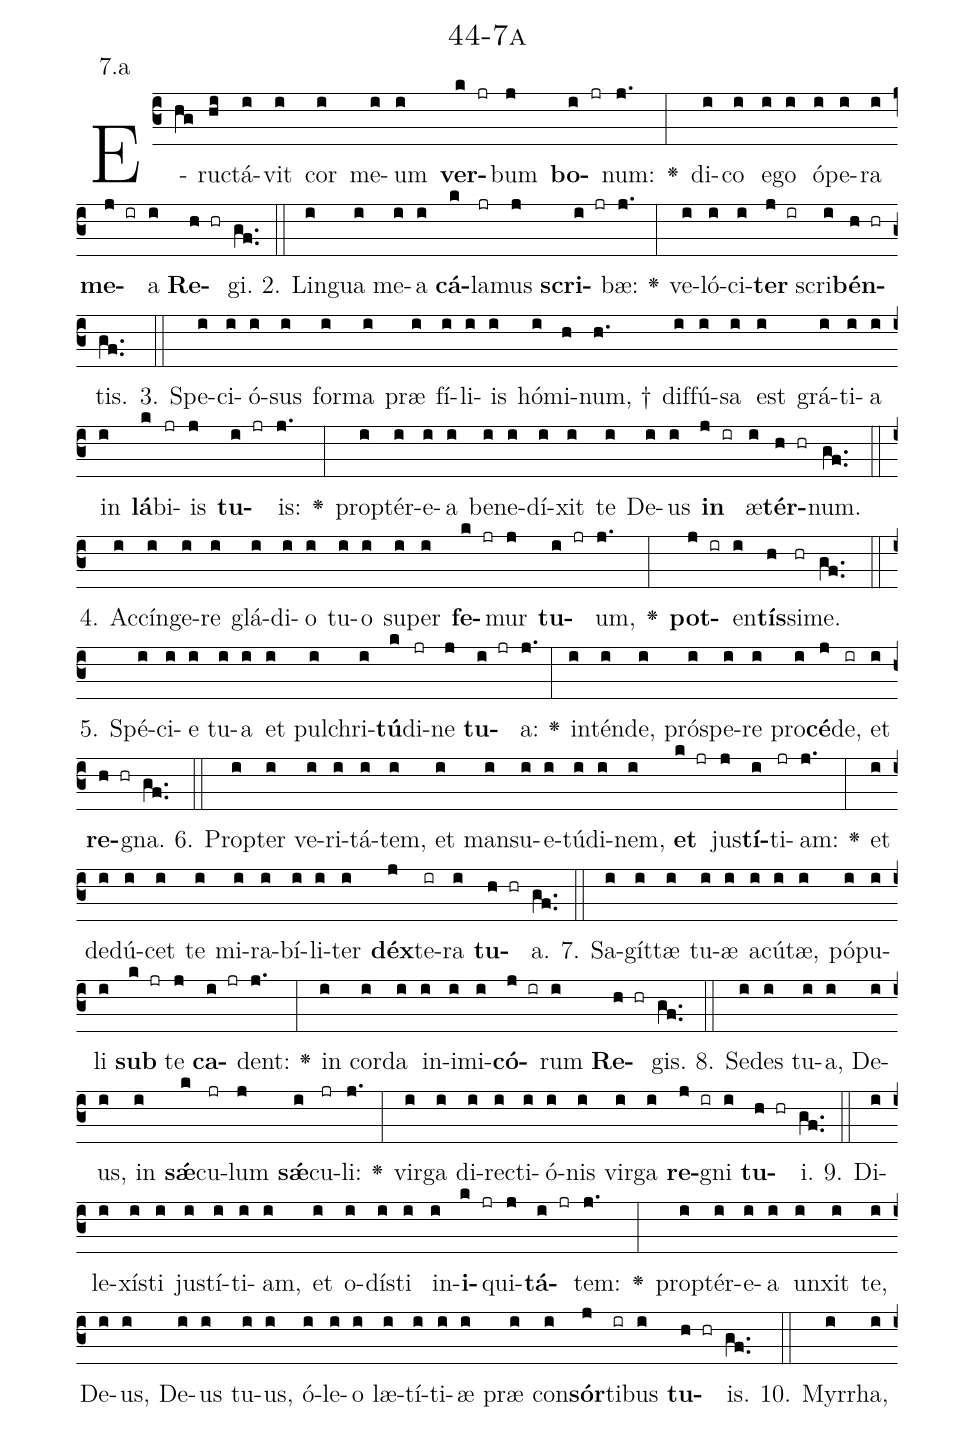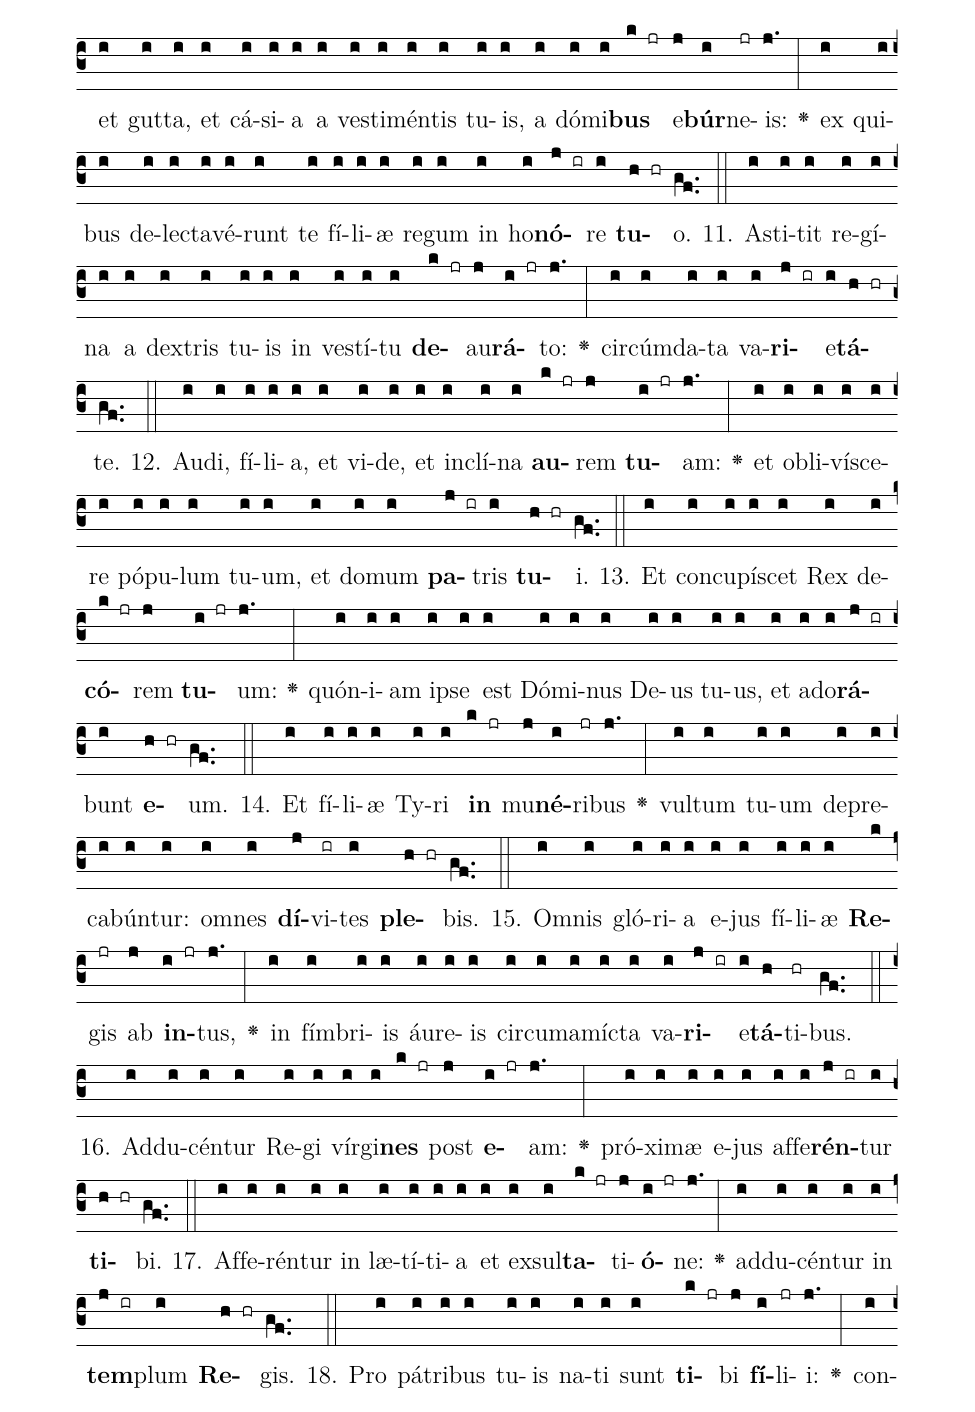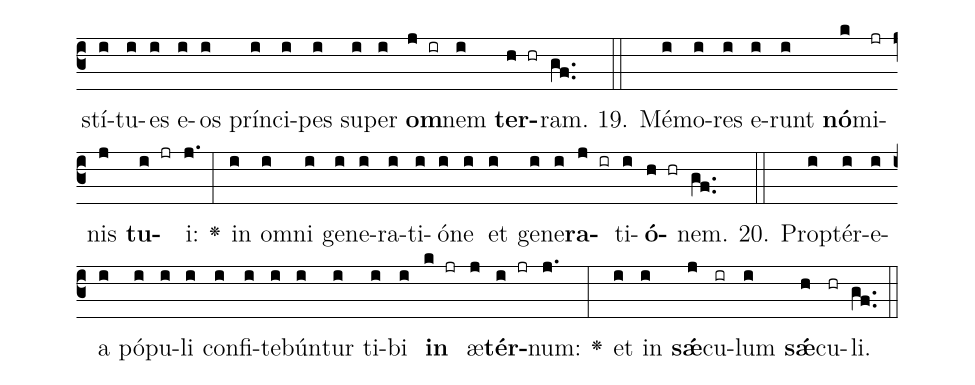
name: 44-7a;
annotation: 7.a;
%%
(c3)E(hg)ruc(hi)tá(i)vit(i) cor(i) me(i)um(i) <b>ver</b>(k jr)bum(j) <b>bo</b>(i jr)num:(j.) <v>\greheightstar</v>(:) di(i)co(i) e(i)go(i) ó(i)pe(i)ra(i) <b>me</b>(j ir)a(i) <b>Re</b>(h hr)gi.(gf..) (::)
2. Lin(i)gua(i) me(i)a(i) <b>cá</b>(k)la(jr)mus(j) <b>scri</b>(i jr)bæ:(j.) <v>\greheightstar</v>(:) ve(i)ló(i)ci(i)<b>ter</b>(j ir) scri(i)<b>bén</b>(h hr)tis.(gf..) (::)
3. Spe(i)ci(i)ó(i)sus(i) for(i)ma(i) præ(i) fí(i)li(i)is(i) hó(i)mi(h)num, †(h.) dif(i)fú(i)sa(i) est(i) grá(i)ti(i)a(i) in(i) <b>lá</b>(k)bi(jr)is(j) <b>tu</b>(i jr)is:(j.) <v>\greheightstar</v>(:) prop(i)tér(i)e(i)a(i) be(i)ne(i)dí(i)xit(i) te(i) De(i)us(i) <b>in</b>(j ir) æ(i)<b>tér</b>(h hr)num.(gf..) (::)
4. Ac(i)cín(i)ge(i)re(i) glá(i)di(i)o(i) tu(i)o(i) su(i)per(i) <b>fe</b>(k jr)mur(j) <b>tu</b>(i jr)um,(j.) <v>\greheightstar</v>(:) <b>pot</b>(j ir)en(i)<b>tís</b>(h)si(hr)me.(gf..) (::)
5. Spé(i)ci(i)e(i) tu(i)a(i) et(i) pul(i)chri(i)<b>tú</b>(k)di(jr)ne(j) <b>tu</b>(i jr)a:(j.) <v>\greheightstar</v>(:) in(i)tén(i)de,(i) pró(i)spe(i)re(i) pro(i)<b>cé</b>(j)de,(ir) et(i) <b>re</b>(h hr)gna.(gf..) (::)
6. Prop(i)ter(i) ve(i)ri(i)tá(i)tem,(i) et(i) man(i)su(i)e(i)tú(i)di(i)nem,(i) <b>et</b>(k jr) jus(j)<b>tí</b>(i)ti(jr)am:(j.) <v>\greheightstar</v>(:) et(i) de(i)dú(i)cet(i) te(i) mi(i)ra(i)bí(i)li(i)ter(i) <b>déx</b>(j)te(ir)ra(i) <b>tu</b>(h hr)a.(gf..) (::)
7. Sa(i)gít(i)tæ(i) tu(i)æ(i) a(i)cú(i)tæ,(i) pó(i)pu(i)li(i) <b>sub</b>(k jr) te(j) <b>ca</b>(i jr)dent:(j.) <v>\greheightstar</v>(:) in(i) cor(i)da(i) in(i)i(i)mi(i)<b>có</b>(j ir)rum(i) <b>Re</b>(h hr)gis.(gf..) (::)
8. Se(i)des(i) tu(i)a,(i) De(i)us,(i) in(i) <b>sǽ</b>(k)cu(jr)lum(j) <b>sǽ</b>(i)cu(jr)li:(j.) <v>\greheightstar</v>(:) vir(i)ga(i) di(i)rec(i)ti(i)ó(i)nis(i) vir(i)ga(i) <b>re</b>(j ir)gni(i) <b>tu</b>(h hr)i.(gf..) (::)
9. Di(i)le(i)xís(i)ti(i) jus(i)tí(i)ti(i)am,(i) et(i) o(i)dís(i)ti(i) in(i)<b>i</b>(k jr)qui(j)<b>tá</b>(i jr)tem:(j.) <v>\greheightstar</v>(:) prop(i)tér(i)e(i)a(i) un(i)xit(i) te,(i) De(i)us,(i) De(i)us(i) tu(i)us,(i) ó(i)le(i)o(i) læ(i)tí(i)ti(i)æ(i) præ(i) con(i)<b>sór</b>(j)ti(ir)bus(i) <b>tu</b>(h hr)is.(gf..) (::)
10. Myr(i)rha,(i) et(i) gut(i)ta,(i) et(i) cá(i)si(i)a(i) a(i) ves(i)ti(i)mén(i)tis(i) tu(i)is,(i) a(i) dó(i)mi(i)<b>bus</b>(k jr) e(j)<b>búr</b>(i)ne(jr)is:(j.) <v>\greheightstar</v>(:) ex(i) qui(i)bus(i) de(i)lec(i)ta(i)vé(i)runt(i) te(i) fí(i)li(i)æ(i) re(i)gum(i) in(i) ho(i)<b>nó</b>(j ir)re(i) <b>tu</b>(h hr)o.(gf..) (::)
11. A(i)sti(i)tit(i) re(i)gí(i)na(i) a(i) dex(i)tris(i) tu(i)is(i) in(i) ves(i)tí(i)tu(i) <b>de</b>(k jr)au(j)<b>rá</b>(i jr)to:(j.) <v>\greheightstar</v>(:) cir(i)cúm(i)da(i)ta(i) va(i)<b>ri</b>(j ir)e(i)<b>tá</b>(h hr)te.(gf..) (::)
12. Au(i)di,(i) fí(i)li(i)a,(i) et(i) vi(i)de,(i) et(i) in(i)clí(i)na(i) <b>au</b>(k jr)rem(j) <b>tu</b>(i jr)am:(j.) <v>\greheightstar</v>(:) et(i) ob(i)li(i)ví(i)sce(i)re(i) pó(i)pu(i)lum(i) tu(i)um,(i) et(i) do(i)mum(i) <b>pa</b>(j ir)tris(i) <b>tu</b>(h hr)i.(gf..) (::)
13. Et(i) con(i)cu(i)pí(i)scet(i) Rex(i) de(i)<b>có</b>(k jr)rem(j) <b>tu</b>(i jr)um:(j.) <v>\greheightstar</v>(:) quón(i)i(i)am(i) ip(i)se(i) est(i) Dó(i)mi(i)nus(i) De(i)us(i) tu(i)us,(i) et(i) ad(i)o(i)<b>rá</b>(j ir)bunt(i) <b>e</b>(h hr)um.(gf..) (::)
14. Et(i) fí(i)li(i)æ(i) Ty(i)ri(i) <b>in</b>(k jr) mu(j)<b>né</b>(i)ri(jr)bus(j.) <v>\greheightstar</v>(:) vul(i)tum(i) tu(i)um(i) de(i)pre(i)ca(i)bún(i)tur:(i) om(i)nes(i) <b>dí</b>(j)vi(ir)tes(i) <b>ple</b>(h hr)bis.(gf..) (::)
15. Om(i)nis(i) gló(i)ri(i)a(i) e(i)jus(i) fí(i)li(i)æ(i) <b>Re</b>(k)gis(jr) ab(j) <b>in</b>(i jr)tus,(j.) <v>\greheightstar</v>(:) in(i) fím(i)bri(i)is(i) áu(i)re(i)is(i) cir(i)cum(i)a(i)míc(i)ta(i) va(i)<b>ri</b>(j ir)e(i)<b>tá</b>(h)ti(hr)bus.(gf..) (::)
16. Ad(i)du(i)cén(i)tur(i) Re(i)gi(i) vír(i)gi(i)<b>nes</b>(k jr) post(j) <b>e</b>(i jr)am:(j.) <v>\greheightstar</v>(:) pró(i)xi(i)mæ(i) e(i)jus(i) af(i)fe(i)<b>rén</b>(j ir)tur(i) <b>ti</b>(h hr)bi.(gf..) (::)
17. Af(i)fe(i)rén(i)tur(i) in(i) læ(i)tí(i)ti(i)a(i) et(i) ex(i)sul(i)<b>ta</b>(k jr)ti(j)<b>ó</b>(i jr)ne:(j.) <v>\greheightstar</v>(:) ad(i)du(i)cén(i)tur(i) in(i) <b>tem</b>(j ir)plum(i) <b>Re</b>(h hr)gis.(gf..) (::)
18. Pro(i) pá(i)tri(i)bus(i) tu(i)is(i) na(i)ti(i) sunt(i) <b>ti</b>(k jr)bi(j) <b>fí</b>(i)li(jr)i:(j.) <v>\greheightstar</v>(:) con(i)stí(i)tu(i)es(i) e(i)os(i) prín(i)ci(i)pes(i) su(i)per(i) <b>om</b>(j ir)nem(i) <b>ter</b>(h hr)ram.(gf..) (::)
19. Mé(i)mo(i)res(i) e(i)runt(i) <b>nó</b>(k)mi(jr)nis(j) <b>tu</b>(i jr)i:(j.) <v>\greheightstar</v>(:) in(i) om(i)ni(i) ge(i)ne(i)ra(i)ti(i)ó(i)ne(i) et(i) ge(i)ne(i)<b>ra</b>(j ir)ti(i)<b>ó</b>(h hr)nem.(gf..) (::)
20. Prop(i)tér(i)e(i)a(i) pó(i)pu(i)li(i) con(i)fi(i)te(i)bún(i)tur(i) ti(i)bi(i) <b>in</b>(k jr) æ(j)<b>tér</b>(i jr)num:(j.) <v>\greheightstar</v>(:) et(i) in(i) <b>sǽ</b>(j)cu(ir)lum(i) <b>sǽ</b>(h)cu(hr)li.(gf..) (::)
